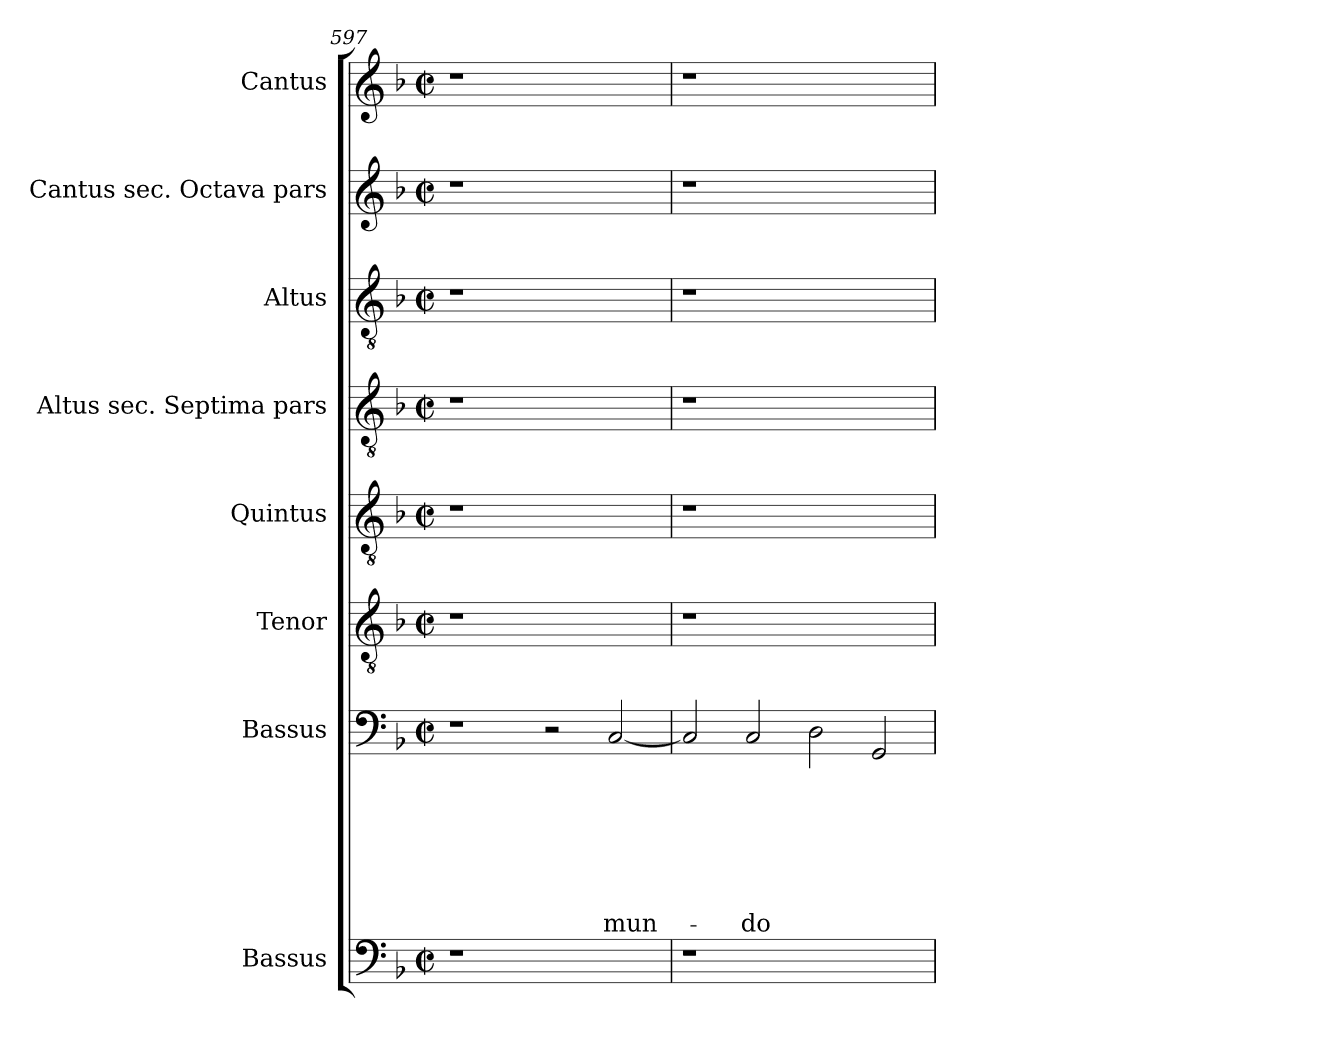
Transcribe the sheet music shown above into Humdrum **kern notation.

**kern	**kern	**text	**text	**text	**text	**text	**text	**text	**kern	**kern	**kern	**kern	**kern	**kern
*part8	*part7	*part7	*part7	*part7	*part7	*part7	*part7	*part7	*part6	*part5	*part4	*part3	*part2	*part1
*staff8	*staff7	*staff7	*staff7	*staff7	*staff7	*staff7	*staff7	*staff7	*staff6	*staff5	*staff4	*staff3	*staff2	*staff1
*I"Bassus	*I"Bassus	*	*	*	*	*	*	*	*I"Tenor	*I"Quintus	*I"Altus sec. Septima pars	*I"Altus	*I"Cantus sec. Octava pars	*I"Cantus
*	*I'Bassus	*	*	*	*	*	*	*	*I'Tenor	*I'Quintus	*	*I'Altus	*	*I'Cantus
*clefF4	*clefF4	*	*	*	*	*	*	*	*clefGv2	*clefGv2	*clefGv2	*clefGv2	*clefG2	*clefG2
*k[b-]	*k[b-]	*	*	*	*	*	*	*	*k[b-]	*k[b-]	*k[b-]	*k[b-]	*k[b-]	*k[b-]
*F:	*F:	*	*	*	*	*	*	*	*F:	*F:	*F:	*F:	*F:	*F:
*M2/2	*M2/2	*	*	*	*	*	*	*	*M2/2	*M2/2	*M2/2	*M2/2	*M2/2	*M2/2
*met(c|)	*met(c|)	*	*	*	*	*	*	*	*met(c|)	*met(c|)	*met(c|)	*met(c|)	*met(c|)	*met(c|)
=597	=597	=597	=597	=597	=597	=597	=597	=597	=597	=597	=597	=597	=597	=597
1r	1r	.	.	.	.	.	.	.	1r	1r	1r	1r	1r	1r
1ryy	2r	.	.	.	.	.	.	.	1ryy	1ryy	1ryy	1ryy	1ryy	1ryy
!	!	!	!	!	!	!	!	!LO:LY:b	!	!	!	!	!	!
.	[<2C/	.	.	.	.	.	.	mun-	.	.	.	.	.	.
=598	=598	=598	=598	=598	=598	=598	=598	=598	=598	=598	=598	=598	=598	=598
1r	2C/]	.	.	.	.	.	.	.	1r	1r	1r	1r	1r	1r
!	!	!	!	!	!	!	!	!LO:LY:b	!	!	!	!	!	!
.	2C/	.	.	.	.	.	.	-do	.	.	.	.	.	.
1ryy	2D\	.	.	.	.	.	.	.	1ryy	1ryy	1ryy	1ryy	1ryy	1ryy
.	2GG/	.	.	.	.	.	.	.	.	.	.	.	.	.
=	=	=	=	=	=	=	=	=	=	=	=	=	=	=
*-	*-	*-	*-	*-	*-	*-	*-	*-	*-	*-	*-	*-	*-	*-
